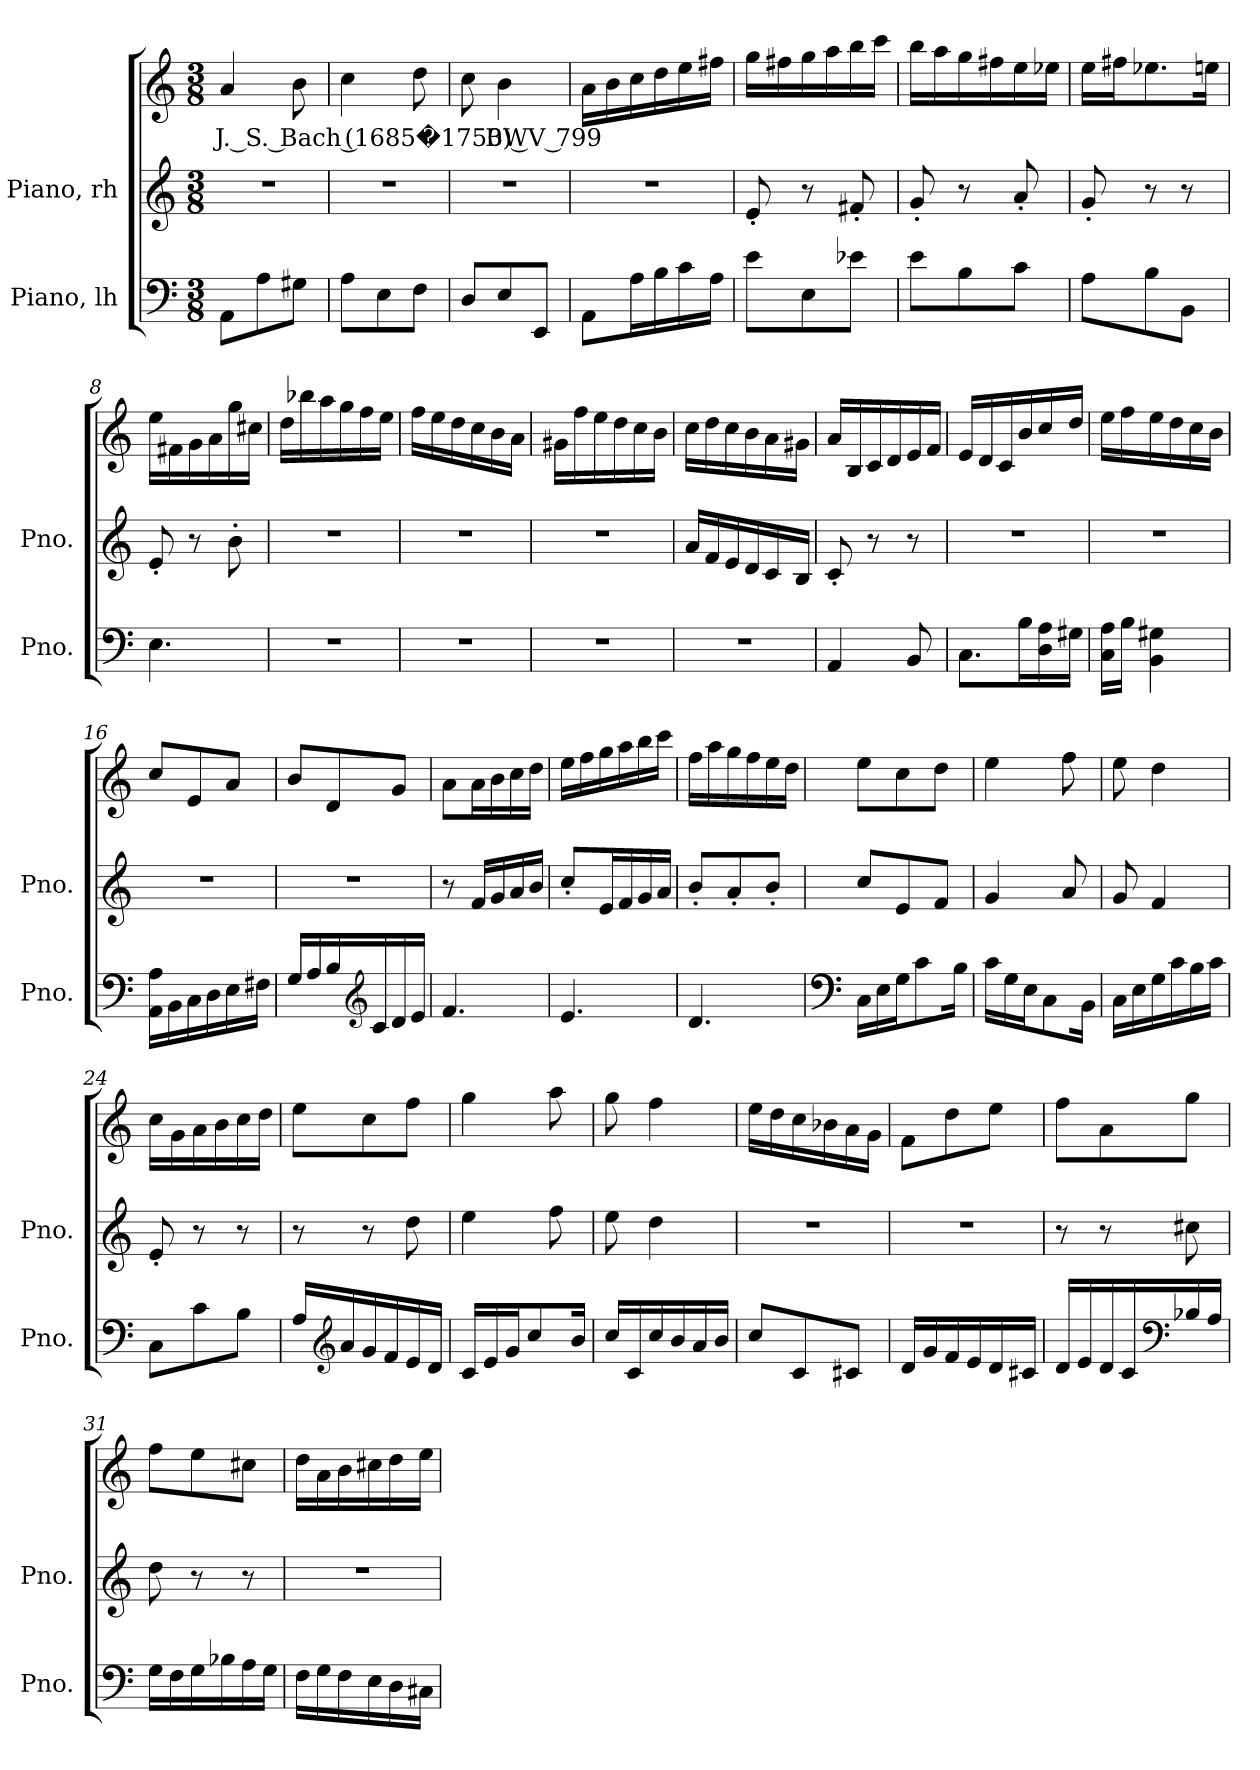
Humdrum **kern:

**kern	**kern	**kern	**text
*part2	*part1	*part1	*part1
*staff3	*staff2	*staff1	*staff1
*I"Piano, lh	*I"Piano, rh	*	*
*I'Pno.	*I'Pno.	*	*
*clefF4	*clefG2	*clefG2	*
*k[]	*k[]	*k[]	*
*M3/8	*M3/8	*M3/8	*
*MM55	*MM55	*MM55	*
=1	=1	=1	=1
!	!	!	!LO:LY:b
8AA\L	4.r	4a/	J. S. Bach (1685�1750) BWV 799
8A\	.	.	.
8G#X\J	.	8b\	.
=2	=2	=2	=2
8A\L	4.r	4cc\	.
8E\	.	.	.
8F\J	.	8dd\	.
=3	=3	=3	=3
8D/L	4.r	8cc\	.
8E/	.	4b\	.
8EE/J	.	.	.
=4	=4	=4	=4
8AA\L	4.r	16a\LL	.
.	.	16b\	.
16A\L	.	16cc\	.
16B\	.	16dd\	.
16c\	.	16ee\	.
16A\JJ	.	16ff#X\JJ	.
!!LO:LB:g=z
=5	=5	=5	=5
8e\L	8e'/	16gg\LL	.
.	.	16ff#X\	.
8E\	8r	16gg\	.
.	.	16aa\	.
8e-X\J	8f#X'/	16bb\	.
.	.	16ccc\JJ	.
=6	=6	=6	=6
8e\L	8g'/	16bb\LL	.
.	.	16aa\	.
8B\	8r	16gg\	.
.	.	16ff#X\	.
8c\J	8a'/	16ee\	.
.	.	16ee-X\JJ	.
=7	=7	=7	=7
8A\L	8g'/	16ee\LL	.
.	.	16ff#X\J	.
8B\	8r	8.ee-X\	.
8BB\J	8r	.	.
.	.	16een\Jk	.
=8	=8	=8	=8
4.E\	8e'/	16ee\LL	.
.	.	16f#X\	.
.	8r	16g\	.
.	.	16a\	.
.	8b'\	16gg\	.
.	.	16cc#X\JJ	.
=9	=9	=9	=9
4.r	4.r	16dd\LL	.
.	.	16bb-X\	.
.	.	16aa\	.
.	.	16gg\	.
.	.	16ff\	.
.	.	16ee\JJ	.
!!LO:LB:g=z
=10	=10	=10	=10
4.r	4.r	16ff\LL	.
.	.	16ee\	.
.	.	16dd\	.
.	.	16cc\	.
.	.	16b\	.
.	.	16a\JJ	.
=11	=11	=11	=11
4.r	4.r	16g#X\LL	.
.	.	16ff\	.
.	.	16ee\	.
.	.	16dd\	.
.	.	16cc\	.
.	.	16b\JJ	.
=12	=12	=12	=12
4.r	16a/LL	16cc\LL	.
.	16f/	16dd\	.
.	16e/	16cc\	.
.	16d/	16b\	.
.	16c/	16a\	.
.	16B/JJ	16g#X\JJ	.
=13	=13	=13	=13
4AA/	8c'/	16a/LL	.
.	.	16B/	.
.	8r	16c/	.
.	.	16d/	.
8BB/	8r	16e/	.
.	.	16f/JJ	.
=14	=14	=14	=14
8.C\L	4.r	16e/LL	.
.	.	16d/	.
.	.	16c/	.
16B\L	.	16b/	.
16D\ 16A\	.	16cc/	.
16G#X\JJ	.	16dd/JJ	.
=15	=15	=15	=15
16C\ 16A\LL	4.r	16ee\LL	.
16B\JJ	.	16ff\	.
4BB\ 4G#X\	.	16ee\	.
.	.	16dd\	.
.	.	16cc\	.
.	.	16b\JJ	.
!!LO:LB:g=z
=16	=16	=16	=16
16AA\ 16A\LL	4.r	8cc/L	.
16BB\	.	.	.
16C\	.	8e/	.
16D\	.	.	.
16E\	.	8a/J	.
16F#X\JJ	.	.	.
=17	=17	=17	=17
16G/LL	4.r	8b/L	.
16A/	.	.	.
16B/	.	8d/	.
*clefG2	*	*	*
16c/	.	.	.
16d/	.	8g/J	.
16e/JJ	.	.	.
=18	=18	=18	=18
4.f/	8r	8a\L	.
.	16f/LL	16a\L	.
.	16g/	16b\	.
.	16a/	16cc\	.
.	16b/JJ	16dd\JJ	.
=19	=19	=19	=19
4.e/	8cc'/L	16ee\LL	.
.	.	16ff\	.
.	16e/L	16gg\	.
.	16f/	16aa\	.
.	16g/	16bb\	.
.	16a/JJ	16ccc\JJ	.
=20	=20	=20	=20
4.d/	8b'/L	16ff\LL	.
.	.	16aa\	.
.	8a'/	16gg\	.
.	.	16ff\	.
.	8b'/J	16ee\	.
.	.	16dd\JJ	.
=21	=21	=21	=21
*clefF4	*	*	*
16C\LL	8cc/L	8ee\L	.
16E\	.	.	.
16G\J	8e/	8cc\	.
8c\	.	.	.
.	8f/J	8dd\J	.
16B\Jk	.	.	.
!!LO:PB:g=z
=22	=22	=22	=22
16c\LL	4g/	4ee\	.
16G\	.	.	.
16E\J	.	.	.
8C\	.	.	.
.	8a/	8ff\	.
16BB\Jk	.	.	.
=23	=23	=23	=23
16C\LL	8g/	8ee\	.
16E\	.	.	.
16G\	4f/	4dd\	.
16c\	.	.	.
16B\	.	.	.
16c\JJ	.	.	.
=24	=24	=24	=24
8C\L	8e'/	16cc\LL	.
.	.	16g\	.
8c\	8r	16a\	.
.	.	16b\	.
8B\J	8r	16cc\	.
.	.	16dd\JJ	.
=25	=25	=25	=25
16A/LL	8r	8ee\L	.
*clefG2	*	*	*
16a/	.	.	.
16g/	8r	8cc\	.
16f/	.	.	.
16e/	8dd\	8ff\J	.
16d/JJ	.	.	.
=26	=26	=26	=26
16c/LL	4ee\	4gg\	.
16e/	.	.	.
16g/J	.	.	.
8cc/	.	.	.
.	8ff\	8aa\	.
16b/Jk	.	.	.
=27	=27	=27	=27
16cc/LL	8ee\	8gg\	.
16c/	.	.	.
16cc/	4dd\	4ff\	.
16b/	.	.	.
16a/	.	.	.
16b/JJ	.	.	.
!!LO:LB:g=z
=28	=28	=28	=28
8cc/L	4.r	16ee\LL	.
.	.	16dd\	.
8c/	.	16cc\	.
.	.	16b-X\	.
8c#X/J	.	16a\	.
.	.	16g\JJ	.
=29	=29	=29	=29
16d/LL	4.r	8f\L	.
16g/	.	.	.
16f/	.	8dd\	.
16e/	.	.	.
16d/	.	8ee\J	.
16c#X/JJ	.	.	.
=30	=30	=30	=30
16d/LL	8r	8ff\L	.
16e/	.	.	.
16d/	8r	8a\	.
16c/	.	.	.
*clefF4	*	*	*
16B-X/	8cc#X\	8gg\J	.
16A/JJ	.	.	.
=31	=31	=31	=31
16G\LL	8dd\	8ff\L	.
16F\	.	.	.
16G\	8r	8ee\	.
16B-X\	.	.	.
16A\	8r	8cc#X\J	.
16G\JJ	.	.	.
=32	=32	=32	=32
16F\LL	4.r	16dd\LL	.
16G\	.	16a\	.
16F\	.	16b\	.
16E\	.	16cc#X\	.
16D\	.	16dd\	.
16C#X\JJ	.	16ee\JJ	.
=	=	=	=
*-	*-	*-	*-
